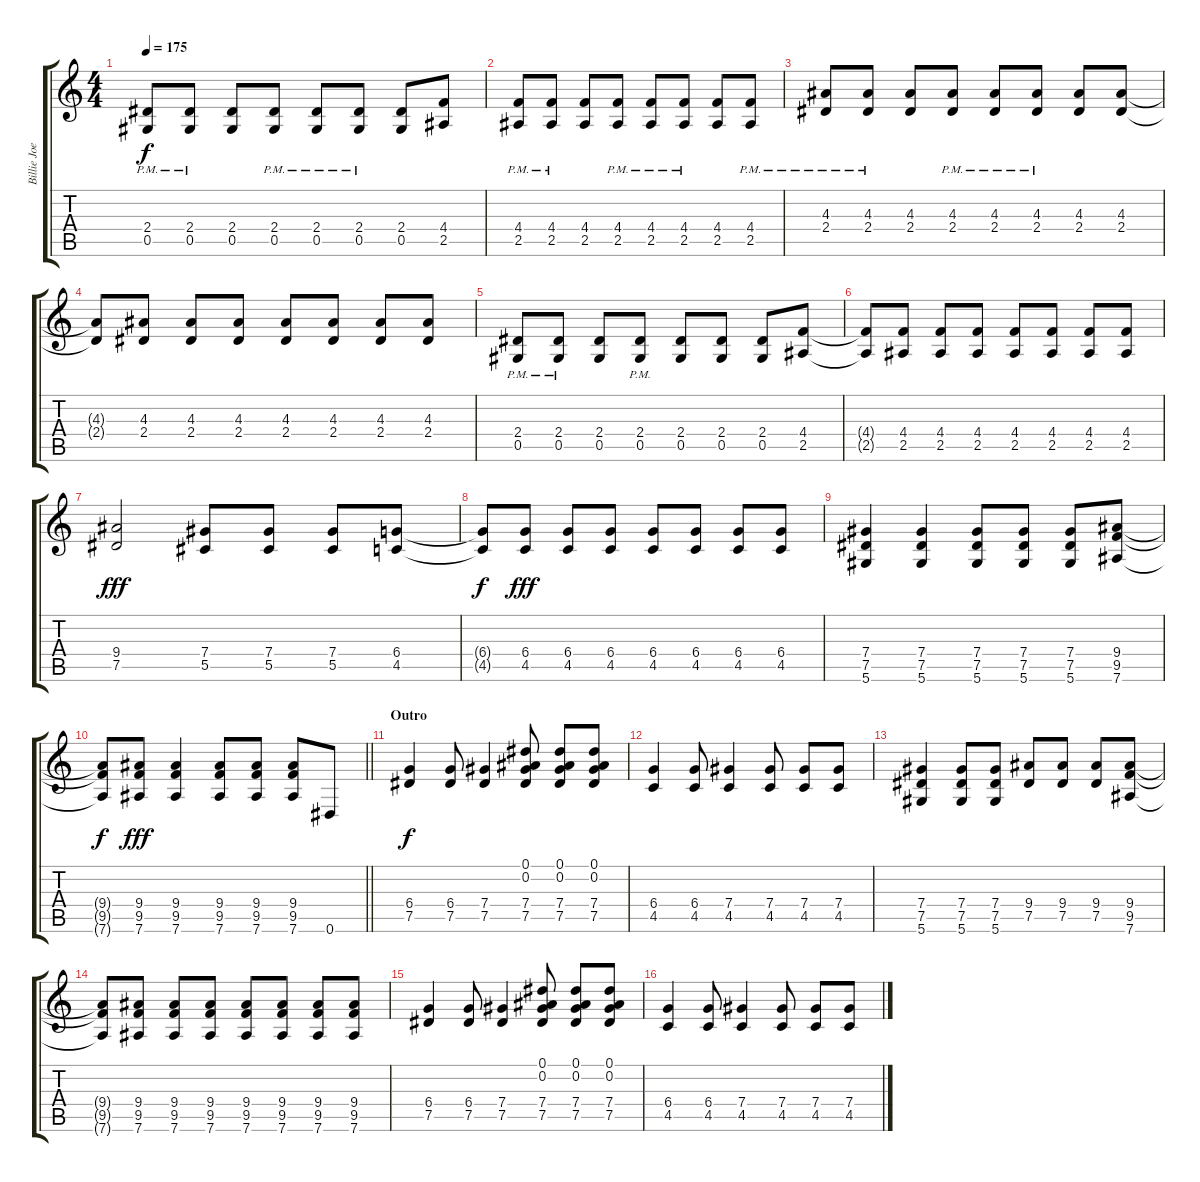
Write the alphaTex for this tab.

\track ("Billie Joe" "Billie Joe") {instrument distortionguitar}
\staff {score tabs}
\tuning (Eb4 Bb3 Gb3 Db3 Ab2 Eb2) {hide}
\ts (4 4)
\tempo 175
\clef g2
\ks c
(2.4{pm} 0.5{pm}).8{dy f} (2.4{pm} 0.5{pm}).8 (2.4 0.5).8 (2.4{pm} 0.5{pm}).8 (2.4{pm} 0.5{pm}).8 (2.4{pm} 0.5{pm}).8 (2.4 0.5).8 (4.4 2.5).8 |
(4.4{pm} 2.5{pm}).8 (4.4{pm} 2.5{pm}).8 (4.4 2.5).8 (4.4{pm} 2.5{pm}).8 (4.4{pm} 2.5{pm}).8 (4.4{pm} 2.5{pm}).8 (4.4 2.5).8 (4.4{pm} 2.5{pm}).8 |
(4.3{pm} 2.4{pm}).8 (4.3{pm} 2.4{pm}).8 (4.3 2.4).8 (4.3{pm} 2.4{pm}).8 (4.3{pm} 2.4{pm}).8 (4.3{pm} 2.4{pm}).8 (4.3 2.4).8 (4.3 2.4).8 |
(4.3{t} 2.4{t}).8 (4.3 2.4).8 (4.3 2.4).8 (4.3 2.4).8 (4.3 2.4).8 (4.3 2.4).8 (4.3 2.4).8 (4.3 2.4).8 |
(2.4{pm} 0.5{pm}).8 (2.4{pm} 0.5{pm}).8 (2.4 0.5).8 (2.4{pm} 0.5{pm}).8 (2.4 0.5).8 (2.4 0.5).8 (2.4 0.5).8 (4.4 2.5).8 |
(4.4{t} 2.5{t}).8 (4.4 2.5).8 (4.4 2.5).8 (4.4 2.5).8 (4.4 2.5).8 (4.4 2.5).8 (4.4 2.5).8 (4.4 2.5).8 |
(9.4 7.5).2{dy fff} (7.4 5.5).8 (7.4 5.5).8 (7.4 5.5).8 (6.4 4.5).8 |
(6.4{t} 4.5{t}).8{dy f} (6.4 4.5).8{dy fff} (6.4 4.5).8 (6.4 4.5).8 (6.4 4.5).8 (6.4 4.5).8 (6.4 4.5).8 (6.4 4.5).8 |
(7.4 7.5 5.6).4 (7.4 7.5 5.6).4 (7.4 7.5 5.6).8 (7.4 7.5 5.6).8 (7.4 7.5 5.6).8 (9.4 9.5 7.6).8 |
\barLineRight lightlight
(9.4{t} 9.5{t} 7.6{t}).8{dy f} (9.4 9.5 7.6).8{dy fff} (9.4 9.5 7.6).4 (9.4 9.5 7.6).8 (9.4 9.5 7.6).8 (9.4 9.5 7.6).8 0.6.8 |
\section ("" "Outro")
(6.4 7.5).4{dy f} (6.4 7.5).8 (7.4 7.5).4 (0.1 0.2 7.4 7.5).8 (0.1 0.2 7.4 7.5).8 (0.1 0.2 7.4 7.5).8 |
(6.4 4.5).4 (6.4 4.5).8 (7.4 4.5).4 (7.4 4.5).8 (7.4 4.5).8 (7.4 4.5).8 |
(7.4 7.5 5.6).4 (7.4 7.5 5.6).8 (7.4 7.5 5.6).8 (9.4 7.5).8 (9.4 7.5).8 (9.4 7.5).8 (9.4 9.5 7.6).8 |
(9.4{t} 9.5{t} 7.6{t}).8 (9.4 9.5 7.6).8 (9.4 9.5 7.6).8 (9.4 9.5 7.6).8 (9.4 9.5 7.6).8 (9.4 9.5 7.6).8 (9.4 9.5 7.6).8 (9.4 9.5 7.6).8 |
(6.4 7.5).4 (6.4 7.5).8 (7.4 7.5).4 (0.1 0.2 7.4 7.5).8 (0.1 0.2 7.4 7.5).8 (0.1 0.2 7.4 7.5).8 |
(6.4 4.5).4 (6.4 4.5).8 (7.4 4.5).4 (7.4 4.5).8 (7.4 4.5).8 (7.4 4.5).8
